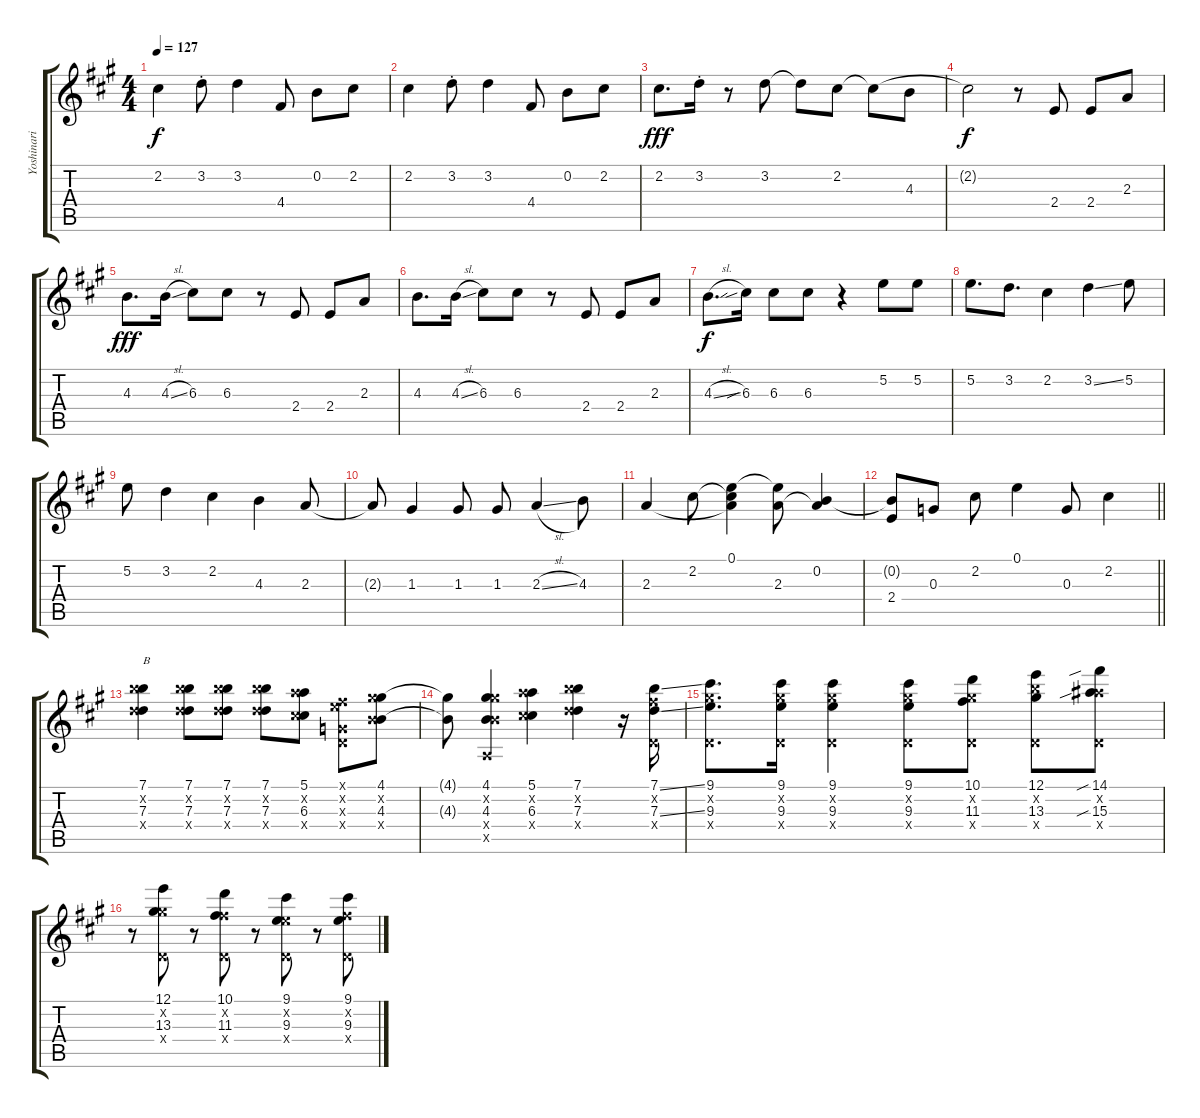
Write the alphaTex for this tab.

\track ("Yoshinari (Pepe) Tokuoka" "Yoshinari ") {instrument acousticguitarsteel}
\staff {score tabs}
\tuning (E4 B3 G3 D3 A2 E2) {hide}
\ts (4 4)
\tempo 127
\clef g2
\ks a
2.2.4{dy f} 3.2{st}.8 3.2.4 4.4.8 0.2.8 2.2.8 |
2.2.4 3.2{st}.8 3.2.4 4.4.8 0.2.8 2.2.8 |
2.2.8{d dy fff} 3.2{st}.16 r.8 3.2.8 3.2{t}.8 2.2.8 2.2{t}.8 4.3.8 |
2.2{t}.2{dy f} r.8 2.4.8 2.4.8 2.3.8 |
4.3.8{d dy fff} 4.3{sl}.16 6.3.8 6.3.8 r.8 2.4.8 2.4.8 2.3.8 |
4.3.8{d} 4.3{sl}.16 6.3.8 6.3.8 r.8 2.4.8 2.4.8 2.3.8 |
4.3{sl}.8{d dy f} 6.3{sib}.16 6.3.8 6.3.8 r.4 5.2.8 5.2.8 |
5.2.8{d} 3.2.8{d} 2.2.4 3.2{ss}.4 5.2.8 |
5.2.8 3.2.4 2.2.4 4.3.4 2.3.8 |
2.3{t}.8 1.3.4 1.3.8 1.3.8 2.3{sl}.4 4.3.8 |
2.3.4 2.2.8 (0.1 2.2{t} 2.3{t}).4 (0.1{t} 2.3).8 (0.2 2.3{t}).4 |
\barLineRight lightlight
(0.2{t} 2.4).8 0.3.8 2.2.8 0.1.4 0.3.8 2.2.4 |
(7.1 12.2{x} 7.3 12.4{x}).4{txt "B"} (7.1 12.2{x} 7.3 12.4{x}).8 (7.1 12.2{x} 7.3 12.4{x}).8 (7.1 12.2{x} 7.3 12.4{x}).8 (5.1 10.2{x} 6.3 11.4{x}).8 (0.1{x} 7.2{x} 0.3{x} 0.4{x}).8 (4.1 9.2{x} 4.3 9.4{x}).8 |
(4.1{t} 4.3{t}).8 (4.1 9.2{x} 4.3 9.4{x} 0.5{x}).4 (5.1 10.2{x} 6.3 11.4{x}).4 (7.1 12.2{x} 7.3 12.4{x}).4 r.16 (7.1{ss} 7.2{x} 7.3{ss} 0.4{x}).16 |
(9.1 9.2{x} 9.3 0.4{x}).8{d} (9.1 9.2{x} 9.3 0.4{x}).16 (9.1 9.2{x} 9.3 0.4{x}).4 (9.1 9.2{x} 9.3 0.4{x}).8 (10.1 9.2{x} 11.3 0.4{x}).8 (12.1 12.2{x} 13.3 0.4{x}).8 (14.1{sib} 11.2{x} 15.3{sib} 0.4{x}).8 |
r.8 (12.1 9.2{x} 13.3 0.4{x}).8 r.8 (10.1 7.2{x} 11.3 0.4{x}).8 r.8 (9.1 5.2{x} 9.3 0.4{x}).8 r.8 (9.1 7.2{x} 9.3 0.4{x}).8
